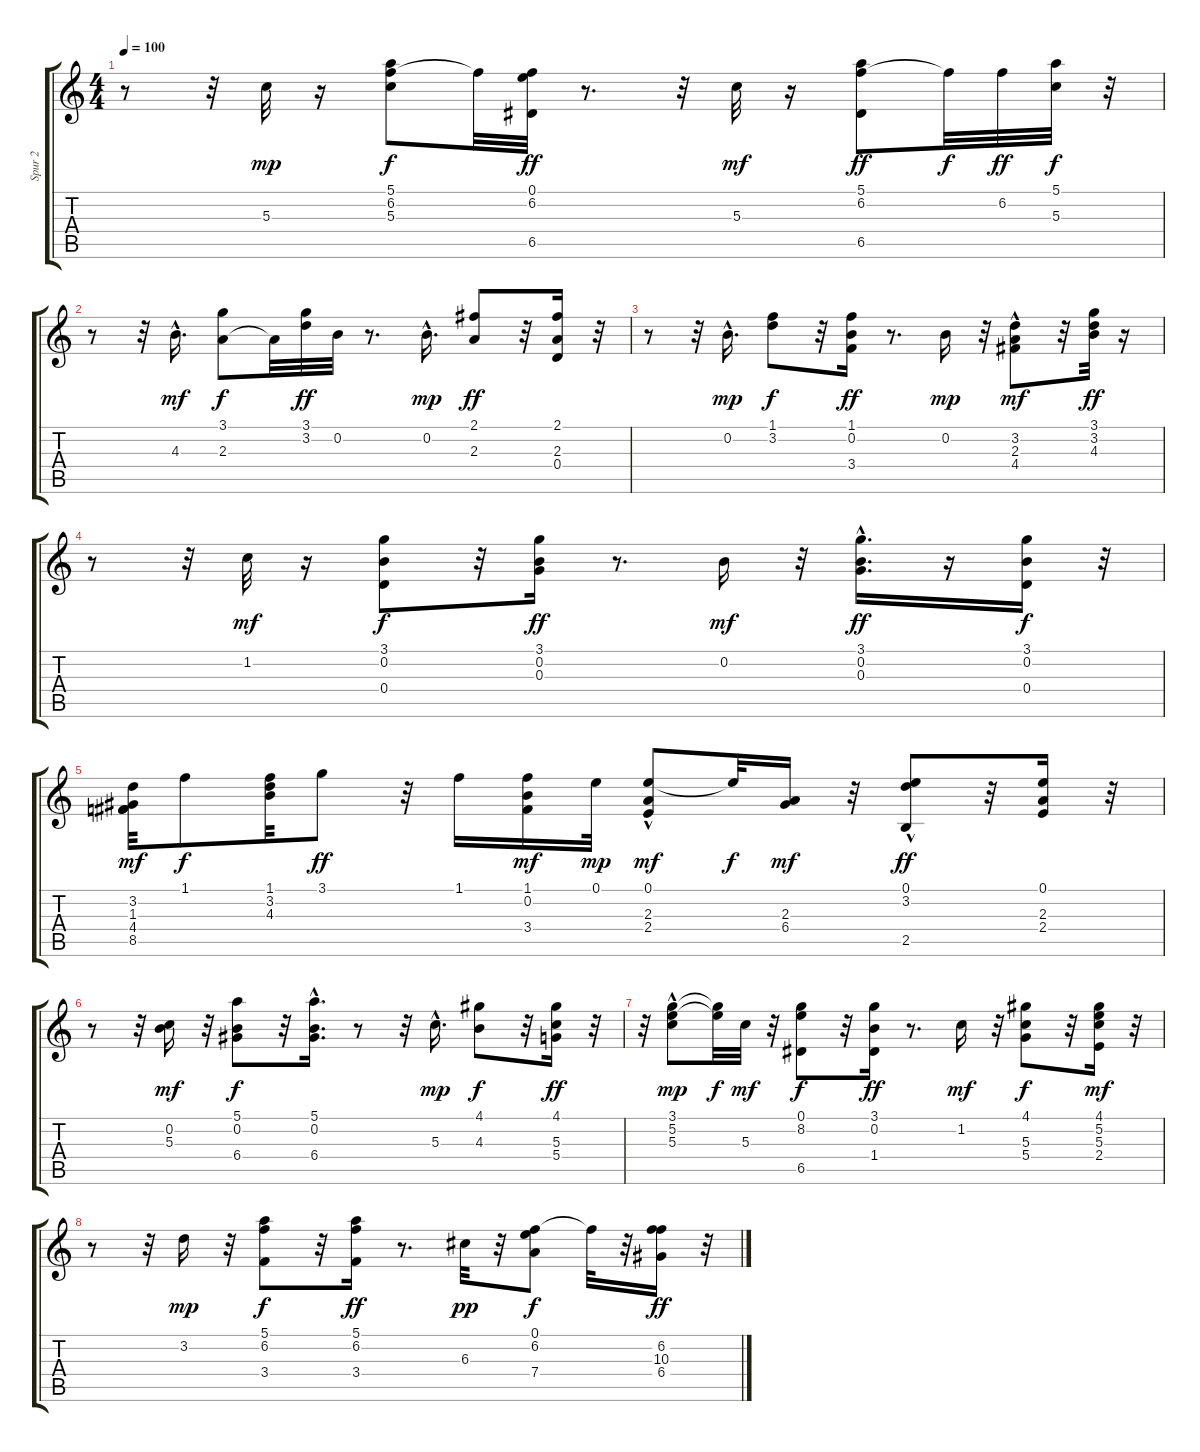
\track ("Spur 2" "Spur 2") {instrument acousticguitarnylon}
\staff {score tabs}
\tuning (E4 B3 G3 D3 A2 E2) {hide}
\ts (4 4)
\tempo 100
\clef g2
\ks c
r.8{dy ff} r.32 5.3.32{dy mp} r.16 (5.1 6.2 5.3).8{dy f} 6.2{t}.32 (0.1 6.2 6.5).32{dy ff} r.8{d} r.32 5.3.32{dy mf} r.16 (5.1 6.2 6.5).8{dy ff} 6.2{t}.32{dy f} 6.2.32{dy ff} (5.1 5.3).32{dy f} r.32 |
r.8 r.32 4.3{hac}.16{d dy mf} (3.1 2.3).8{dy f} 2.3{t}.32 (3.1 3.2).32{dy ff} 0.2.32 r.8{d} 0.2{hac}.16{d dy mp} (2.1 2.3).8{dy ff} r.32 (2.1 2.3 0.4).16 r.32 |
r.8 r.32 0.2{hac}.16{d dy mp} (1.1 3.2).8{dy f} r.32 (1.1 0.2 3.4).16{dy ff} r.8{d} 0.2.16{dy mp} r.32 (3.2 2.3 4.4{hac}).8{dy mf} r.32 (3.1 3.2 4.3).32{dy ff} r.16 |
r.8 r.32 1.2.32{dy mf} r.16 (3.1 0.2 0.4).8{dy f} r.32 (3.1 0.2 0.3).16{dy ff} r.8{d} 0.2.16{dy mf} r.32 (3.1{hac} 0.2{hac} 0.3{hac}).16{d dy ff} r.16 (3.1 0.2 0.4).16{dy f} r.32 |
(3.2 1.3 4.4 8.5).32{dy mf} 1.1.8{dy f} (1.1 3.2 4.3).32 3.1.8{dy ff} r.32 1.1.16 (1.1 0.2 3.4).16{dy mf} 0.1.32{dy mp} (0.1 2.3 2.4{hac}).8{dy mf} 0.1{t}.32{dy f} (2.3 6.4).16{dy mf} r.32 (0.1 3.2 2.5{hac}).8{dy ff} r.32 (0.1 2.3 2.4).16 r.32 |
r.8 r.32 (0.2 5.3).16{dy mf} r.32 (5.1 0.2 6.4).8{dy f} r.32 (5.1{hac} 0.2 6.4).16{d} r.8 r.32 5.3{hac}.16{d dy mp} (4.1 4.3).8{dy f} r.32 (4.1 5.3 5.4).16{dy ff} r.32 |
r.32 (3.1 5.2 5.3{hac}).8{dy mp} (3.1{t} 5.2{t}).32{dy f} 5.3.32{dy mf} r.32 (0.1 8.2 6.5).8{dy f} r.32 (3.1 0.2 1.4).16{dy ff} r.8{d} 1.2.16{dy mf} r.32 (4.1 5.3 5.4).8{dy f} r.32 (4.1 5.2 5.3 2.4).16{dy mf} r.32 |
r.8 r.32 3.2.16{dy mp} r.32 (5.1 6.2 3.4).8{dy f} r.32 (5.1 6.2 3.4).16{dy ff} r.8{d} 6.3.32{dy pp} r.32 (0.1 6.2 7.4).8{dy f} 6.2{t}.32 r.32 (6.2 10.3 6.4).16{dy ff} r.32
